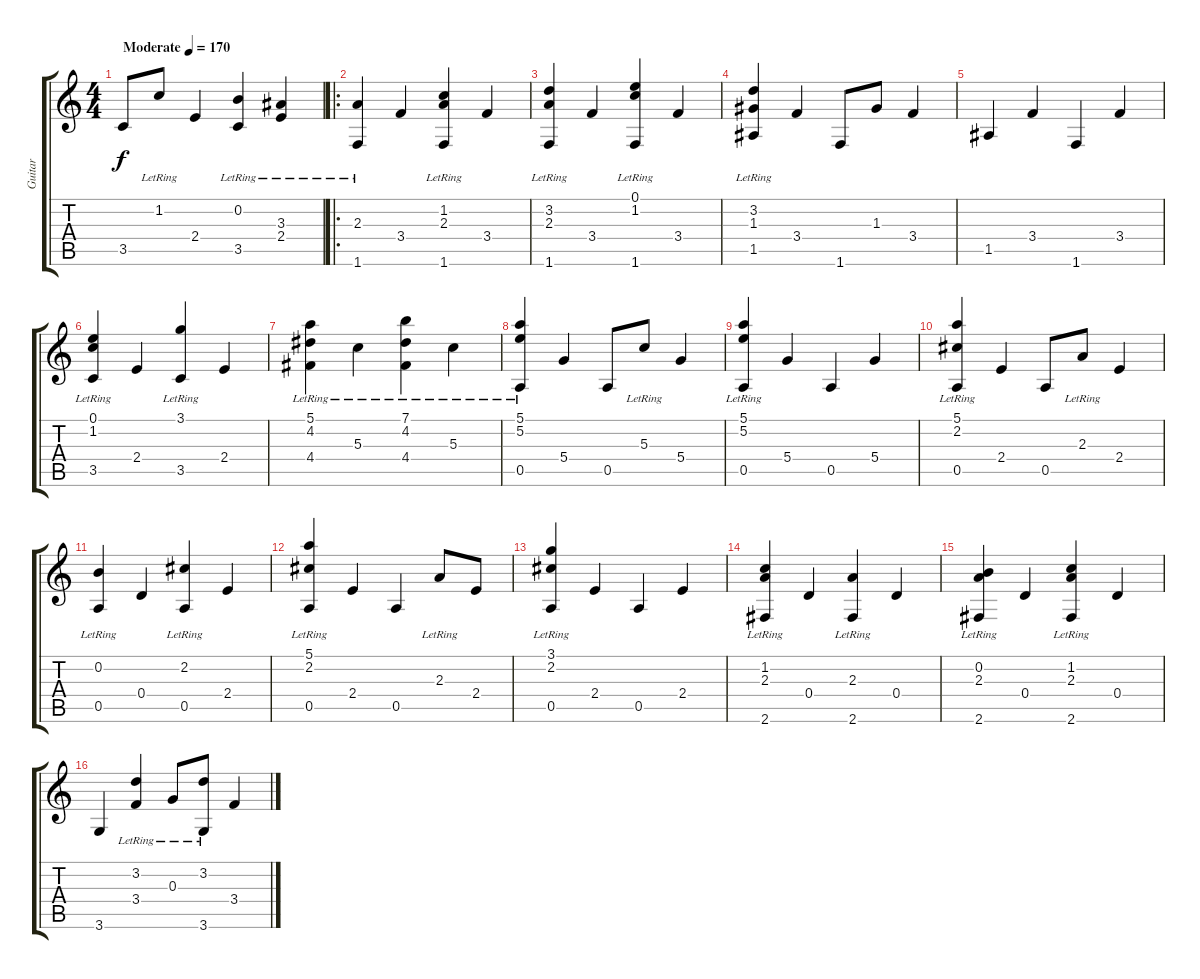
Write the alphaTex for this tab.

\track ("Guitar" "Guitar") {instrument acousticguitarsteel}
\staff {score tabs}
\tuning (E4 B3 G3 D3 A2 E2) {hide}
\ts (4 4)
\tempo (170 "Moderate")
\clef g2
\ks c
3.5.8{dy f instrument acousticguitarsteel} 1.2{lr}.8 2.4.4 (0.2{lr} 3.5).4 (3.3{lr} 2.4).4 |
\ro
(2.3{lr} 1.6).4 3.4.4 (1.2{lr} 2.3{lr} 1.6).4 3.4.4 |
(3.2{lr} 2.3{lr} 1.6).4 3.4.4 (0.1{lr} 1.2{lr} 1.6).4 3.4.4 |
(3.2{lr} 1.3{lr} 1.5).4 3.4.4 1.6.8 1.3.8 3.4.4 |
1.5.4 3.4.4 1.6.4 3.4.4 |
(0.1{lr} 1.2{lr} 3.5).4 2.4.4 (3.1{lr} 3.5).4 2.4.4 |
(5.1{lr} 4.2{lr} 4.4).4 5.3{lr}.4 (7.1{lr} 4.2{lr} 4.4).4 5.3{lr}.4 |
(5.1{lr} 5.2{lr} 0.5).4 5.4.4 0.5.8 5.3{lr}.8 5.4.4 |
(5.1{lr} 5.2{lr} 0.5).4 5.4.4 0.5.4 5.4.4 |
(5.1{lr} 2.2{lr} 0.5).4 2.4.4 0.5.8 2.3{lr}.8 2.4.4 |
(0.2{lr} 0.5).4 0.4.4 (2.2{lr} 0.5).4 2.4.4 |
(5.1{lr} 2.2{lr} 0.5).4 2.4.4 0.5.4 2.3{lr}.8 2.4.8 |
(3.1{lr} 2.2{lr} 0.5).4 2.4.4 0.5.4 2.4.4 |
(1.2{lr} 2.3{lr} 2.6).4 0.4.4 (2.3{lr} 2.6).4 0.4.4 |
(0.2{lr} 2.3{lr} 2.6).4 0.4.4 (1.2{lr} 2.3{lr} 2.6).4 0.4.4 |
3.6.4 (3.2{lr} 3.4).4 0.3{lr}.8 (3.2{lr} 3.6).8 3.4.4
